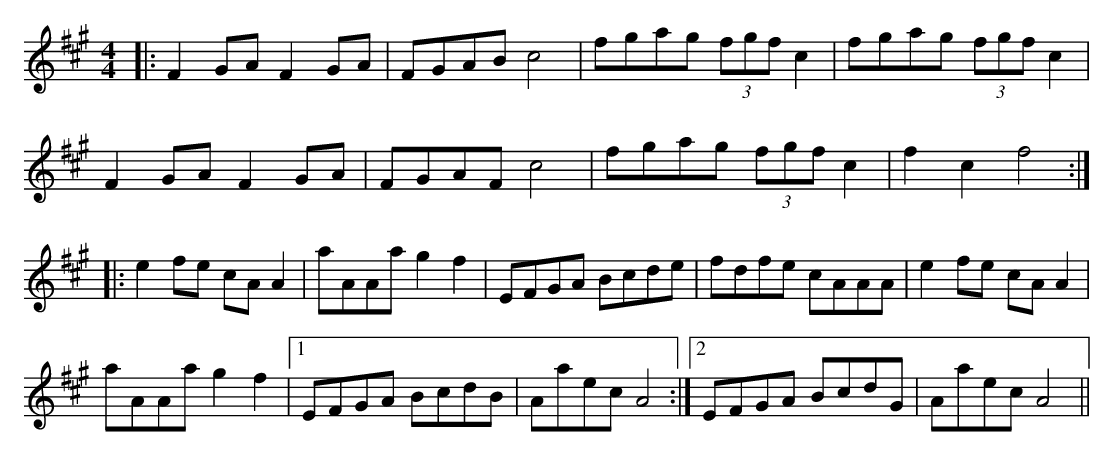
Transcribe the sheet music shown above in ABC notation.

X:1
M:4/4
K:A
|:F2 GA F2GA|FGAB c4|fgag (3fgf c2|fgag (3fgf c2|
F2 GA F2GA|FGAF c4|fgag (3fgf c2|f2 c2 f4:|
|:e2 fe cAA2|aAAa g2 f2|EFGA Bcde|fdfe cAAA|e2 fe cAA2|
aAAa g2 f2|1 EFGA BcdB|Aaec A4:|2 EFGA BcdG|Aaec A4||
